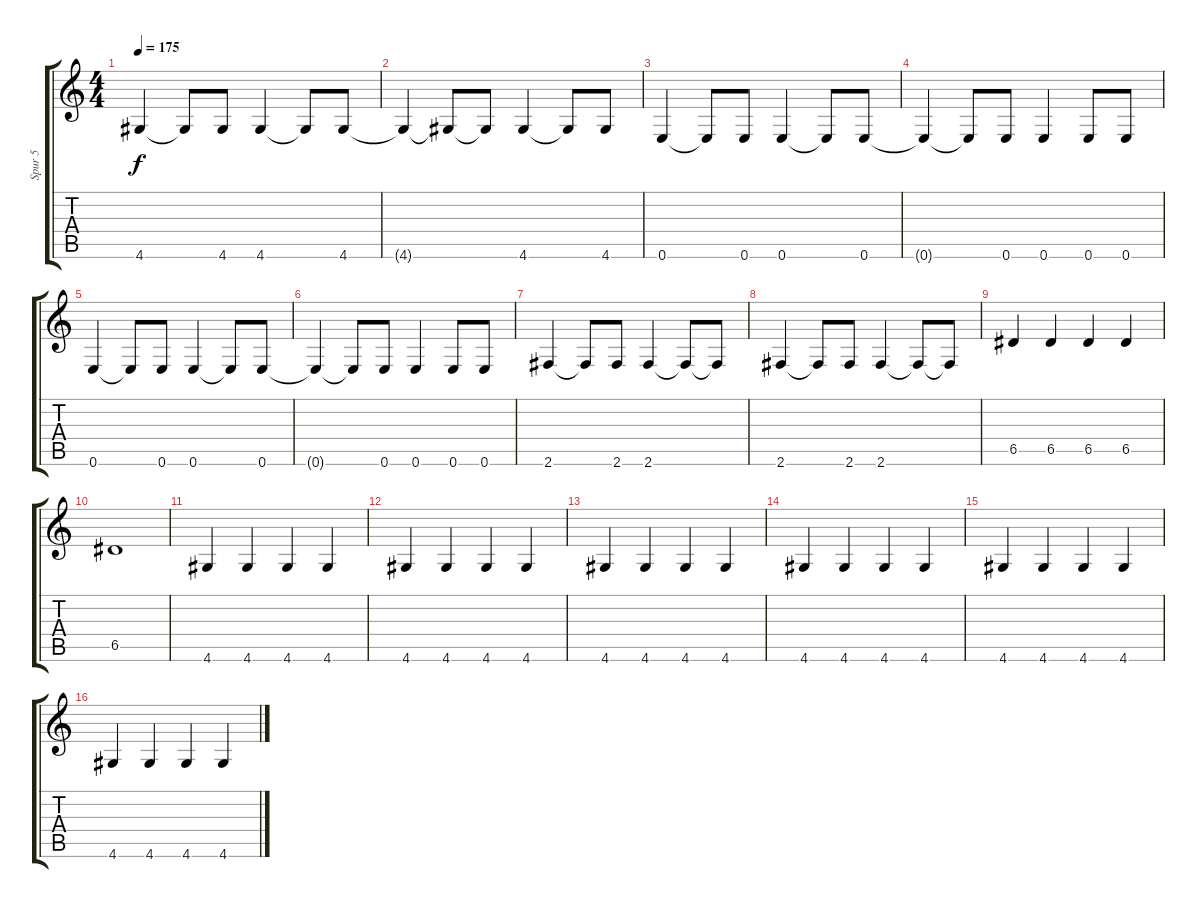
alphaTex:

\track ("Spur 5" "Spur 5") {instrument electricbassfinger}
\staff {score tabs}
\tuning (E4 B3 G3 D3 A2 E2) {hide}
\ts (4 4)
\tempo 175
\clef g2
\ks c
4.6.4{dy f} 4.6{t}.8 4.6.8 4.6.4 4.6{t}.8 4.6.8 |
4.6{t}.4 4.6{t}.8 4.6{t}.8 4.6.4 4.6{t}.8 4.6.8 |
0.6.4 0.6{t}.8 0.6.8 0.6.4 0.6{t}.8 0.6.8 |
0.6{t}.4 0.6{t}.8 0.6.8 0.6.4 0.6.8 0.6.8 |
0.6.4 0.6{t}.8 0.6.8 0.6.4 0.6{t}.8 0.6.8 |
0.6{t}.4 0.6{t}.8 0.6.8 0.6.4 0.6.8 0.6.8 |
2.6.4 2.6{t}.8 2.6.8 2.6.4 2.6{t}.8 2.6{t}.8 |
2.6.4 2.6{t}.8 2.6.8 2.6.4 2.6{t}.8 2.6{t}.8 |
6.5.4 6.5.4 6.5.4 6.5.4 |
6.5.1 |
4.6.4 4.6.4 4.6.4 4.6.4 |
4.6.4 4.6.4 4.6.4 4.6.4 |
4.6.4 4.6.4 4.6.4 4.6.4 |
4.6.4 4.6.4 4.6.4 4.6.4 |
4.6.4 4.6.4 4.6.4 4.6.4 |
4.6.4 4.6.4 4.6.4 4.6.4
